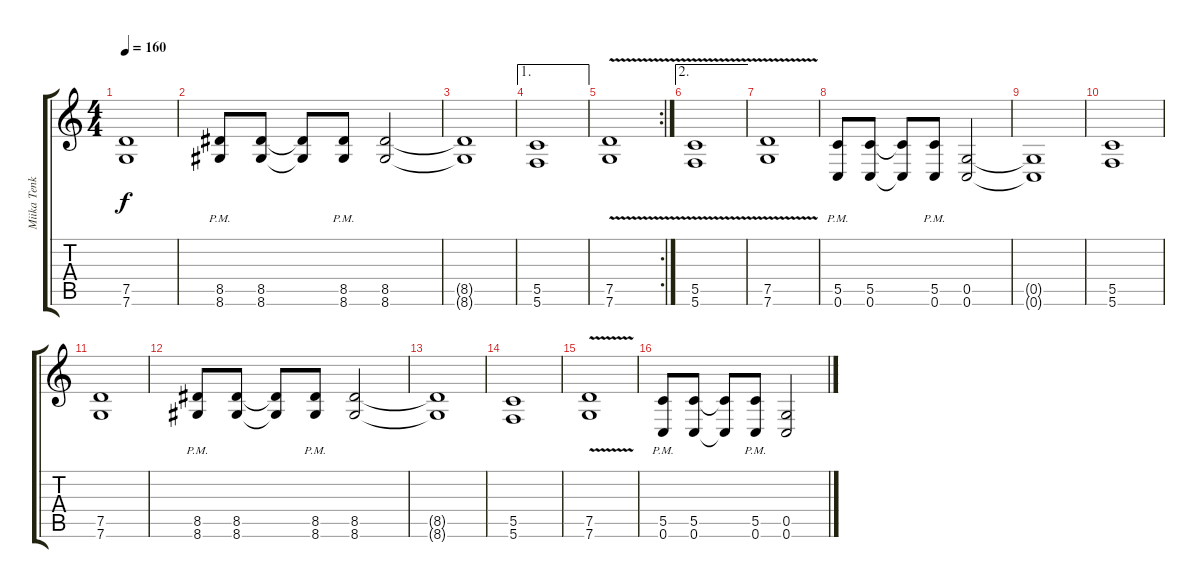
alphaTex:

\track ("Miika Tenkula" "Miika Tenk") {instrument distortionguitar}
\staff {score tabs}
\tuning (D4 A3 F3 C3 G2 C2) {hide}
\ts (4 4)
\tempo 160
\clef g2
\ks c
(7.5 7.6).1{dy f} |
(8.5{pm} 8.6).8 (8.5 8.6).8 (8.5{t} 8.6{t}).8 (8.5{pm} 8.6).8 (8.5 8.6).2 |
(8.5{t} 8.6{t}).1 |
\ae 1
(5.5 5.6).1 |
\rc 2
(7.5{v} 7.6{v}).1 |
\ae 2
(5.5{v} 5.6).1 |
(7.5{v} 7.6{v}).1 |
(5.5{pm} 0.6).8 (5.5 0.6).8 (5.5{t} 0.6{t}).8 (5.5{pm} 0.6).8 (0.5 0.6).2 |
(0.5{t} 0.6{t}).1 |
(5.5 5.6).1 |
(7.5 7.6).1 |
(8.5{pm} 8.6).8 (8.5 8.6).8 (8.5{t} 8.6{t}).8 (8.5{pm} 8.6).8 (8.5 8.6).2 |
(8.5{t} 8.6{t}).1 |
(5.5 5.6).1 |
(7.5{v} 7.6{v}).1 |
(5.5{pm} 0.6).8 (5.5 0.6).8 (5.5{t} 0.6{t}).8 (5.5{pm} 0.6).8 (0.5 0.6).2
